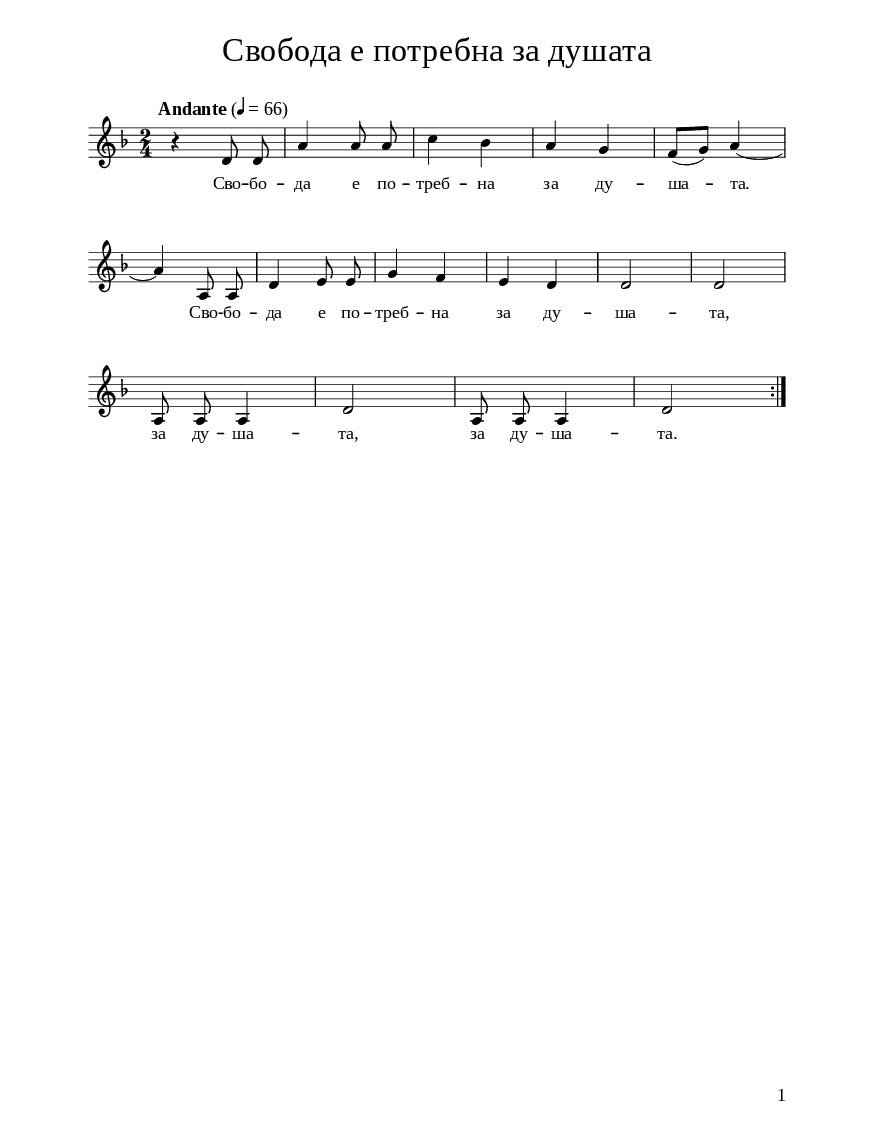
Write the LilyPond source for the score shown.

\version "2.24.2"

% include paper part and global functions
\include "include/globals.ily"

\bookpart {
  \label #'ref169_2
  \tocItem \markup "Свобода е потребна за душата"
  \include "include/bookpart-paper.ily"
  \score {
    \include "include/score-layout.ily"

    \new Voice \absolute {
      \clef treble
      \key d \minor
      \time 2/4
      \tempoFunc "Andante" 4 "66"
      \autoBeamOff

      r4  d'8  d'8 | % 2
      a'4  a'8  a'8 | % 3
      c''4  bes'4 | % 4
      a'4  g'4 | % 5
      f'8 ( [  g'8 ) ]  a'4 ~ \break | % 6
      a'4  a8  a8 |  % 7
      d'4  e'8  e'8 | % 8
      g'4  f'4 | % 9
      e'4  d'4 |
      d'2 | % 11
      d'2 | \break % 12
      a8  a8  a4 | % 13
      d'2 | % 14
      a8  a8  a4 | % 15
      d'2
      \bar ":|."
    }
    \addlyrics {
      Сво -- бо -- да е по -- треб -- на
      за ду -- ша -- та. Сво -- бо
      -- да е по -- треб -- на за ду --
      ша -- та, за ду -- ша -- та, за ду
      -- ша -- та.}

      \header {
        title = \titleFunc "Свобода е потребна за душата" "Svoboda e potrebna za dušata"
      }

      \midi{}

    } % score


  } % bookpart

  % Più mosso
  %
